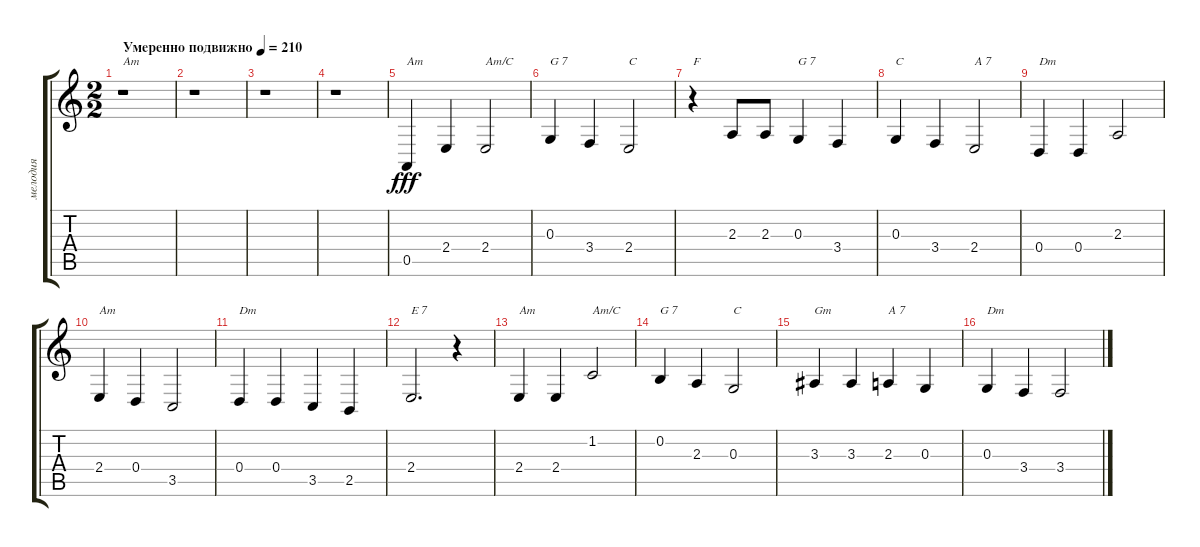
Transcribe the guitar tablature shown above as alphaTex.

\track ("мелодия" "мелодия") {instrument accordion}
\staff {score tabs}
\tuning (E4 B3 G3 D3 A2 E2) {hide}
\ts (2 2)
\tempo (210 "Умеренно подвижно")
\clef g2
\ks c
r.1{txt "Am" dy fff instrument accordion} |
r.1 |
r.1 |
r.1 |
0.5.4{txt "Am"} 2.4.4 2.4.2{txt "Am/C"} |
0.3.4{txt "G 7"} 3.4.4 2.4.2{txt "C"} |
r.4{txt "F"} 2.3.8 2.3.8 0.3.4{txt "G 7"} 3.4.4 |
0.3.4{txt "C"} 3.4.4 2.4.2{txt "A 7"} |
0.4.4{txt "Dm"} 0.4.4 2.3.2 |
2.4.4{txt "Am"} 0.4.4 3.5.2 |
0.4.4{txt "Dm"} 0.4.4 3.5.4 2.5.4 |
2.4.2{d txt "E 7"} r.4 |
2.4.4{txt "Am"} 2.4.4 1.2.2{txt "Am/C"} |
0.2.4{txt "G 7"} 2.3.4 0.3.2{txt "C"} |
3.3.4{txt "Gm"} 3.3.4 2.3.4{txt "A 7"} 0.3.4 |
0.3.4{txt "Dm"} 3.4.4 3.4.2
